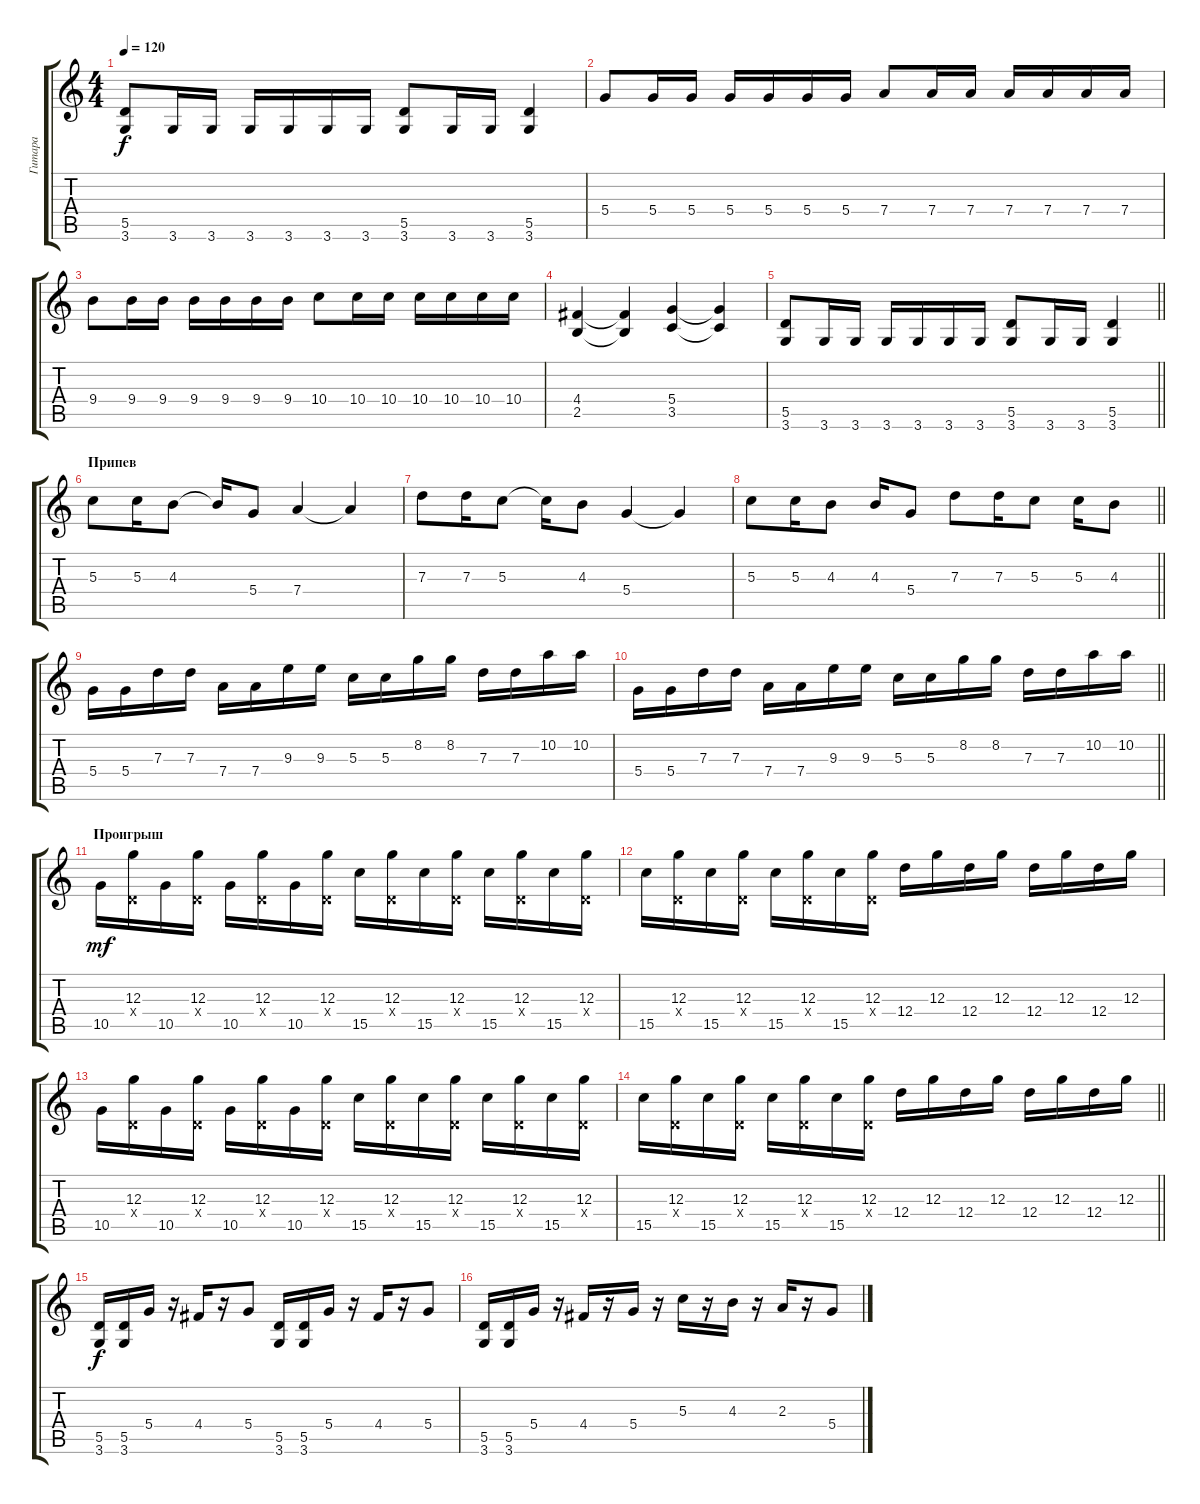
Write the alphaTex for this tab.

\track ("Гитара" "Гитара") {instrument distortionguitar}
\staff {score tabs}
\tuning (E4 B3 G3 D3 A2 E2) {hide}
\ts (4 4)
\tempo 120
\clef g2
\ks c
(5.5 3.6).8{dy f} 3.6.16 3.6.16 3.6.16 3.6.16 3.6.16 3.6.16 (5.5 3.6).8 3.6.16 3.6.16 (5.5 3.6).4 |
5.4.8 5.4.16 5.4.16 5.4.16 5.4.16 5.4.16 5.4.16 7.4.8 7.4.16 7.4.16 7.4.16 7.4.16 7.4.16 7.4.16 |
9.4.8 9.4.16 9.4.16 9.4.16 9.4.16 9.4.16 9.4.16 10.4.8 10.4.16 10.4.16 10.4.16 10.4.16 10.4.16 10.4.16 |
(4.4 2.5).4 (4.4{t} 2.5{t}).4 (5.4 3.5).4 (5.4{t} 3.5{t}).4 |
\barLineRight lightlight
(5.5 3.6).8 3.6.16 3.6.16 3.6.16 3.6.16 3.6.16 3.6.16 (5.5 3.6).8 3.6.16 3.6.16 (5.5 3.6).4 |
\section ("" "Припев")
5.3.8 5.3.16 4.3.8 4.3{t}.16 5.4.8 7.4.4 7.4{t}.4 |
7.3.8 7.3.16 5.3.8 5.3{t}.16 4.3.8 5.4.4 5.4{t}.4 |
\barLineRight lightlight
5.3.8 5.3.16 4.3.8 4.3.16 5.4.8 7.3.8 7.3.16 5.3.8 5.3.16 4.3.8 |
5.4.16 5.4.16 7.3.16 7.3.16 7.4.16 7.4.16 9.3.16 9.3.16 5.3.16 5.3.16 8.2.16 8.2.16 7.3.16 7.3.16 10.2.16 10.2.16 |
\barLineRight lightlight
5.4.16 5.4.16 7.3.16 7.3.16 7.4.16 7.4.16 9.3.16 9.3.16 5.3.16 5.3.16 8.2.16 8.2.16 7.3.16 7.3.16 10.2.16 10.2.16 |
\section ("" "Проигрыш")
10.5.16{dy mf} (12.3 0.4{x}).16 10.5.16 (12.3 0.4{x}).16 10.5.16 (12.3 0.4{x}).16 10.5.16 (12.3 0.4{x}).16 15.5.16 (12.3 0.4{x}).16 15.5.16 (12.3 0.4{x}).16 15.5.16 (12.3 0.4{x}).16 15.5.16 (12.3 0.4{x}).16 |
15.5.16 (12.3 0.4{x}).16 15.5.16 (12.3 0.4{x}).16 15.5.16 (12.3 0.4{x}).16 15.5.16 (12.3 0.4{x}).16 12.4.16 12.3.16 12.4.16 12.3.16 12.4.16 12.3.16 12.4.16 12.3.16 |
10.5.16 (12.3 0.4{x}).16 10.5.16 (12.3 0.4{x}).16 10.5.16 (12.3 0.4{x}).16 10.5.16 (12.3 0.4{x}).16 15.5.16 (12.3 0.4{x}).16 15.5.16 (12.3 0.4{x}).16 15.5.16 (12.3 0.4{x}).16 15.5.16 (12.3 0.4{x}).16 |
\barLineRight lightlight
15.5.16 (12.3 0.4{x}).16 15.5.16 (12.3 0.4{x}).16 15.5.16 (12.3 0.4{x}).16 15.5.16 (12.3 0.4{x}).16 12.4.16 12.3.16 12.4.16 12.3.16 12.4.16 12.3.16 12.4.16 12.3.16 |
(5.5 3.6).16{dy f} (5.5 3.6).16 5.4.16 r.16 4.4.16 r.16 5.4.8 (5.5 3.6).16 (5.5 3.6).16 5.4.16 r.16 4.4.16 r.16 5.4.8 |
(5.5 3.6).16 (5.5 3.6).16 5.4.16 r.16 4.4.16 r.16 5.4.16 r.16 5.3.16 r.16 4.3.16 r.16 2.3.16 r.16 5.4.8
